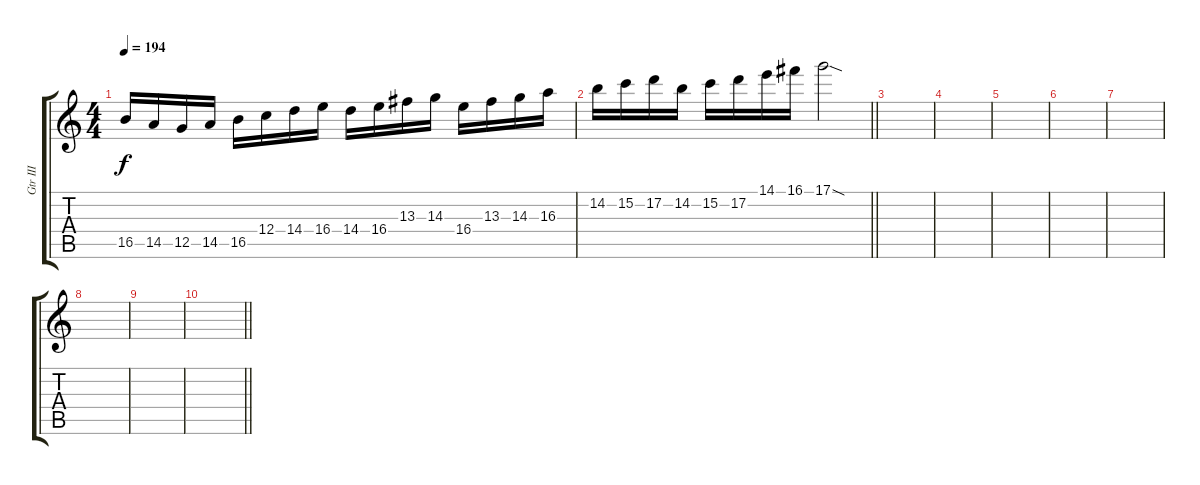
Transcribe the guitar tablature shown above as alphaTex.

\track ("Gtr III" "Gtr III") {instrument overdrivenguitar}
\staff {score tabs}
\tuning (D4 A3 F3 C3 G2 D2) {hide}
\ts (4 4)
\tempo 194
\clef g2
\ks c
16.5.16{dy f balance 4} 14.5.16 12.5.16 14.5.16 16.5.16 12.4.16 14.4.16 16.4.16 14.4.16 16.4.16 13.3.16 14.3.16 16.4.16 13.3.16 14.3.16 16.3.16 |
\barLineRight lightlight
14.2.16 15.2.16 17.2.16 14.2.16 15.2.16 17.2.16 14.1.16 16.1.16 17.1{sod}.2 |
|
|
|
|
|
|
|
\barLineRight lightlight
